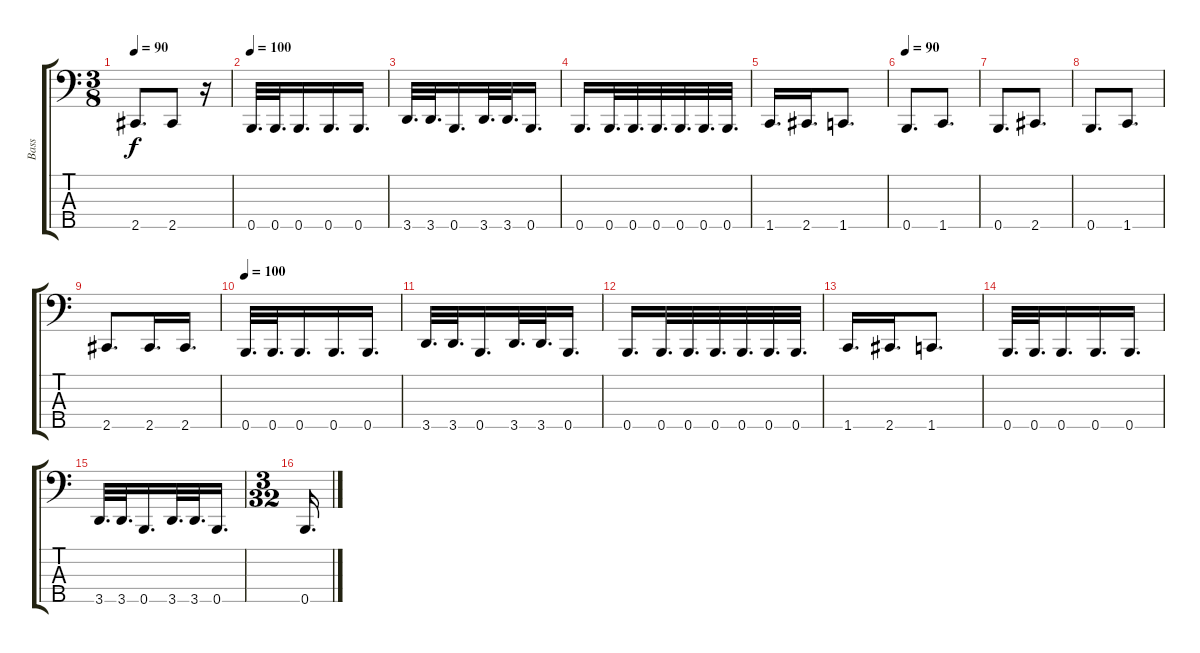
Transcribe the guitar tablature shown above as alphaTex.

\track ("Bass" "Bass") {instrument electricbassfinger}
\staff {score tabs}
\tuning (G2 D2 A1 E1 B0) {hide}
\ts (3 8)
\tempo 90
\clef f4
\ks c
2.5.8{d dy f} 2.5.8 r.16 |
\tempo 100
0.5.32{d} 0.5.32{d} 0.5.16{d} 0.5.16{d} 0.5.16{d} |
3.5.32{d} 3.5.32{d} 0.5.16{d} 3.5.32{d} 3.5.32{d} 0.5.16{d} |
0.5.16{d} 0.5.32{d} 0.5.32{d} 0.5.32{d} 0.5.32{d} 0.5.32{d} 0.5.32{d} |
1.5.16{d} 2.5.16{d} 1.5.8{d} |
\tempo 90
0.5.8{d} 1.5.8{d} |
0.5.8{d} 2.5.8{d} |
0.5.8{d} 1.5.8{d} |
2.5.8{d} 2.5.16{d} 2.5.16{d} |
\tempo 100
0.5.32{d} 0.5.32{d} 0.5.16{d} 0.5.16{d} 0.5.16{d} |
3.5.32{d} 3.5.32{d} 0.5.16{d} 3.5.32{d} 3.5.32{d} 0.5.16{d} |
0.5.16{d} 0.5.32{d} 0.5.32{d} 0.5.32{d} 0.5.32{d} 0.5.32{d} 0.5.32{d} |
1.5.16{d} 2.5.16{d} 1.5.8{d} |
0.5.32{d} 0.5.32{d} 0.5.16{d} 0.5.16{d} 0.5.16{d} |
3.5.32{d} 3.5.32{d} 0.5.16{d} 3.5.32{d} 3.5.32{d} 0.5.16{d} |
\ts (3 32)
0.5.16{d}
